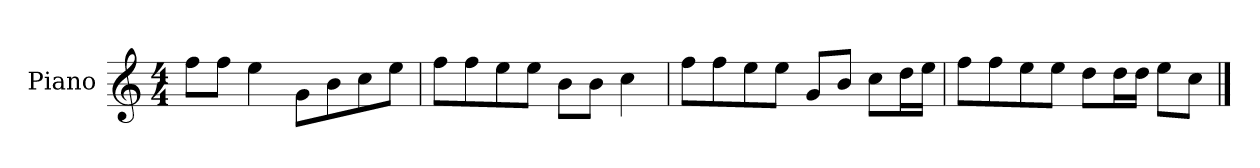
**kern
*part1
*staff1
*I"Piano
*I'P-no
*clefG2
*k[]
*M4/4
*MM90
=1
8ff\L
8ff\J
4ee\
8g\L
8b\
8cc\
8ee\J
=2
8ff\L
8ff\
8ee\
8ee\J
8b\L
8b\J
4cc\
=3
8ff\L
8ff\
8ee\
8ee\J
8g/L
8b/J
8cc\L
16dd\L
16ee\JJ
=4
8ff\L
8ff\
8ee\
8ee\J
8dd\L
16dd\L
16dd\JJ
8ee\L
8cc\J
==
*-
